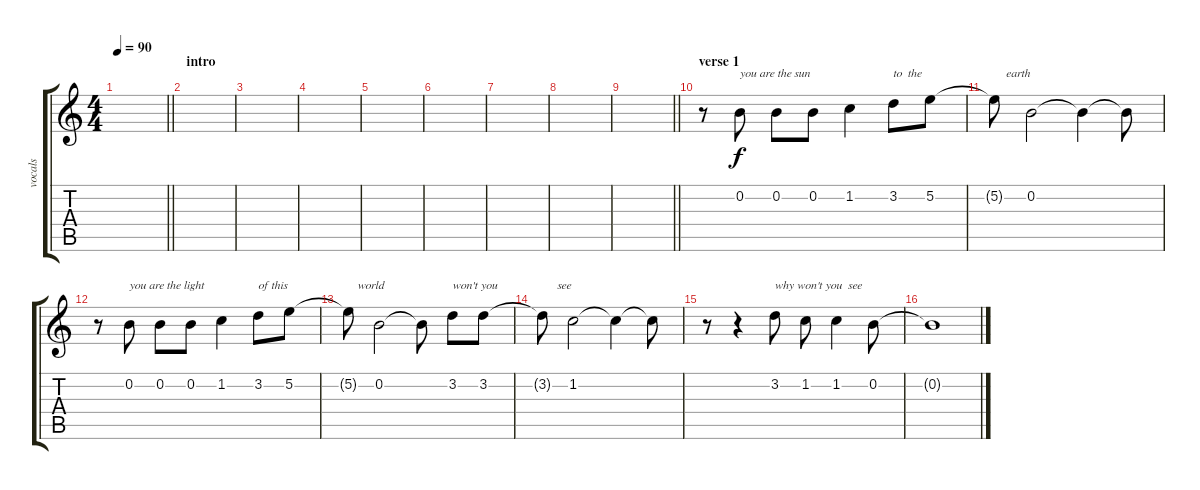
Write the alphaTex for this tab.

\track ("vocals" "vocals") {instrument electricguitarjazz}
\staff {score tabs}
\tuning (E4 B3 G3 D3 A2 E2) {hide}
\ts (4 4)
\tempo 90
\clef g2
\barLineRight lightlight
\ks c
|
\section ("" "intro")
|
|
|
|
|
|
|
\barLineRight lightlight
|
\section ("" "verse 1 ")
r.8 0.2.8{txt "you are the sun"} 0.2.8 0.2.8 1.2.4 3.2.8{txt "to  the"} 5.2.8 |
5.2{t}.8{txt "    earth"} 0.2.2 0.2{t}.4 0.2{t}.8 |
r.8 0.2.8{txt "you are the light"} 0.2.8 0.2.8 1.2.4 3.2.8{txt "of this "} 5.2.8 |
5.2{t}.8{txt "   world "} 0.2.2 0.2{t}.8 3.2.8{txt "won't you "} 3.2.8 |
3.2{t}.8{txt "     see"} 1.2.2 1.2{t}.4 1.2{t}.8 |
r.8 r.4 3.2.8{txt "why won't you  see"} 1.2.8 1.2.4 0.2.8 |
0.2{t}.1
